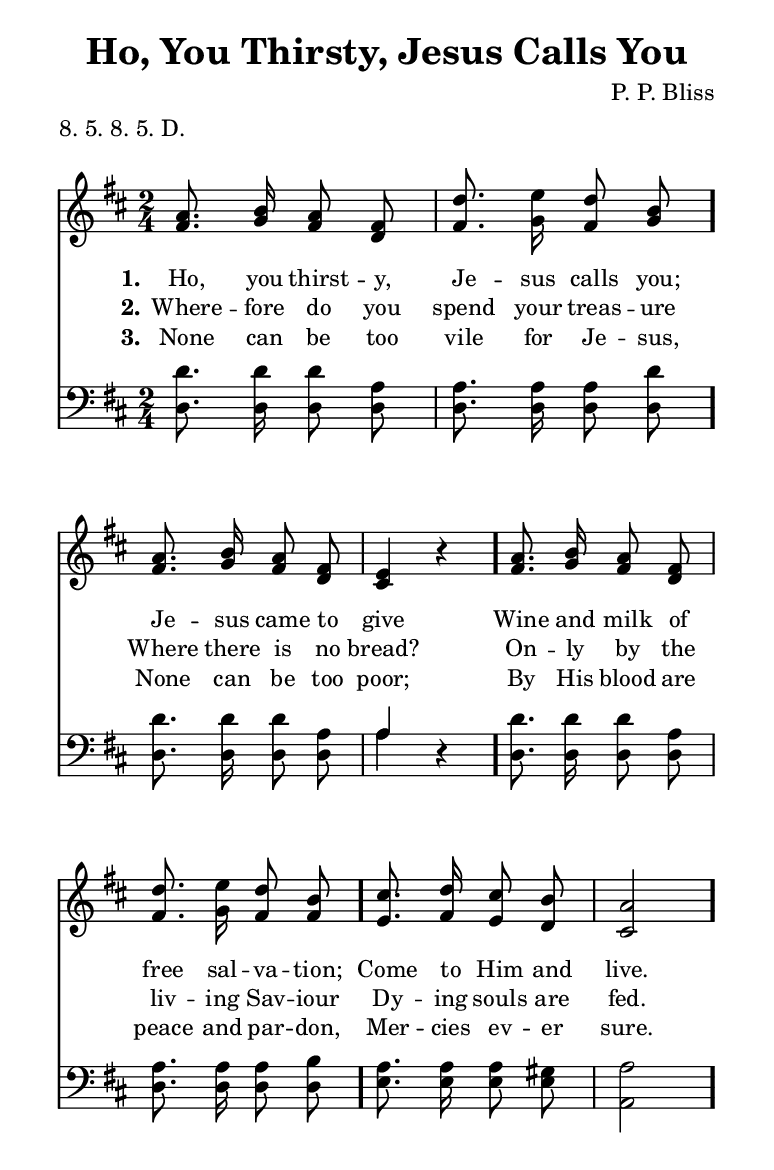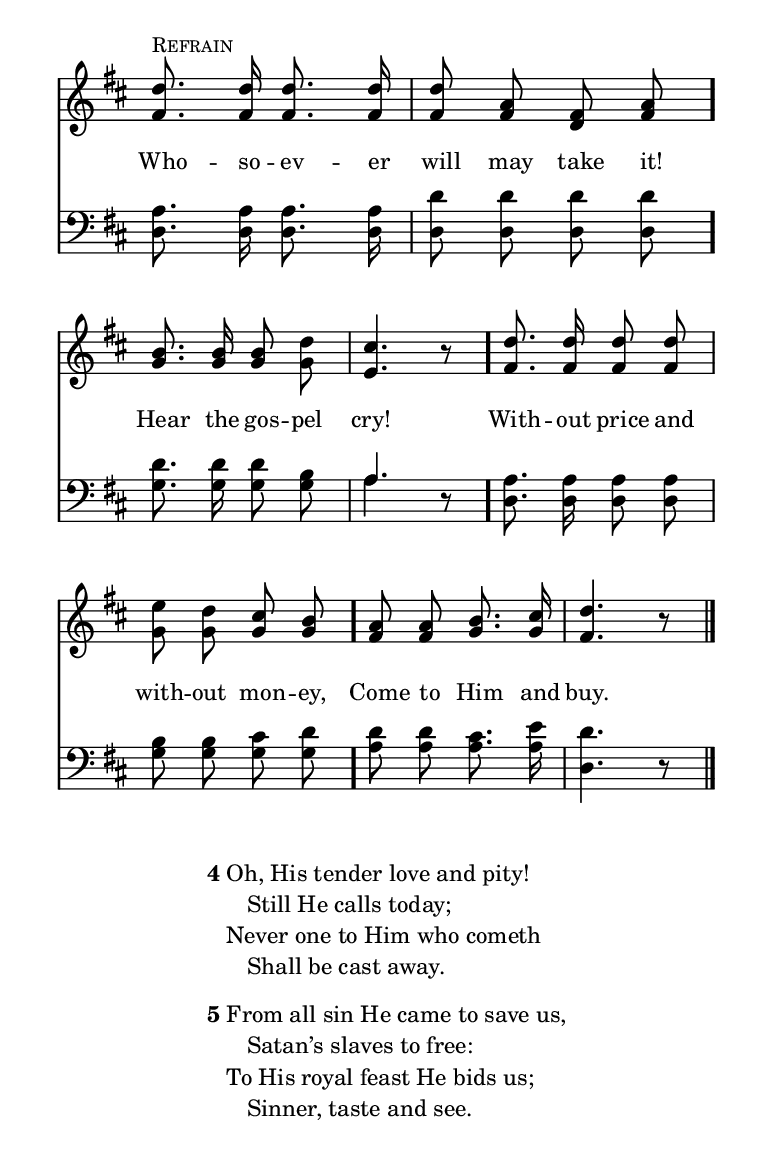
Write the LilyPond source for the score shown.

\include "common/global.ily"
\paper {
  \include "common/paper.ily"
}

\header{
  %gospel
  hymnnumber = "94"
  title = "Ho, You Thirsty, Jesus Calls You"
  tunename = "Hold the Fort"
  meter = "8. 5. 8. 5. D."
  poet = ""
  composer = "P. P. Bliss"
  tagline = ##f
}

% for fermata in MIDI
ta = { \tempo 8=90 }
tb = { \tempo 8=45 }

patternAA = { c8. c16 c8  c8  | c8. c16 c8 c8 }
patternAB = { c8. c16 c8. c16 | c8  c8  c8 c8 }
patternAC = { c8. c16 c8  c8  | c8  c8  c8 c8 }

patternBA = { c8. c16 c8 c8 | c4 c4 }
patternBB = { c8. c16 c8 c8 | c2 }
patternBC = { c8. c16 c8 c8 | c4. c8 }
patternBD = { c8 c8 c8. c16 | c4. c8 }

global = {
  \include "common/overrides.ily"
  \override Staff.TimeSignature.style = #'numbered
  \time 2/4
  \override Score.MetronomeMark.transparent = ##t % hide all fermata changes too
  \ta
  \key d \major
  %\partial 4
  \autoBeamOff
}

notesSoprano = {
\global
\relative c'' {

  \changePitch \patternAA { a b a fis | d' e d b }
  \changePitch \patternBA { a b a fis | e r }
  \changePitch \patternAA { a b a fis | d' e d b }
  \changePitch \patternBB { cis d cis b | a }

  << s^\markup { \small \caps "Refrain" }
  \changePitch \patternAB { d d d d | d a fis a } >>
  \changePitch \patternBC { b b b d | cis r }
  \changePitch \patternAC { d d d d | e d cis b }
  \changePitch \patternBD { a a b cis | d r }

  \bar "|."

}
}

notesAlto = {
\global
\relative e' {

  \changePitch \patternAA { fis g fis d | fis g fis g }
  \changePitch \patternBA { fis g fis d | cis r }
  \changePitch \patternAA { fis g fis d | fis g fis fis }
  \changePitch \patternBB { e fis e d | cis }

  \changePitch \patternAB { fis fis fis fis | fis fis d fis }
  \changePitch \patternBC { g g g g | e r }
  \changePitch \patternAC { fis fis fis fis | g g g g }
  \changePitch \patternBD { fis fis g g | fis r }

}
}

notesTenor = {
\global
\relative a {

  \changePitch \patternAA { d d d a | a a a d }
  \changePitch \patternBA { d d d a | a r }
  \changePitch \patternAA { d d d a | a a a b }
  \changePitch \patternBB { a a a gis | a }

  \changePitch \patternAB { a a a a | d d d d }
  \changePitch \patternBC { d d d b | a r }
  \changePitch \patternAC { a a a a | b b cis d }
  \changePitch \patternBD { d d cis e | d r }

}
}

notesBass = {
\global
\relative f {

  \changePitch \patternAA { d d d d | d d d d }
  \changePitch \patternBA { d d d d | a' r }
  \changePitch \patternAA { d, d d d | d d d d }
  \changePitch \patternBB { e e e e | a, }

  \changePitch \patternAB { d d d d | d d d d }
  \changePitch \patternBC { g g g g | a r }
  \changePitch \patternAC { d, d d d | g g g g }
  \changePitch \patternBD { a a a a | d, r }

}
}

Refrain = \lyricmode {

Who -- so -- ev -- er will may take it! \bar "."
Hear the gos -- pel cry! \bar "." \eogbreak
With -- out price and with -- out mon -- ey, \bar "."
Come to Him and buy. \bar "." \eogbreak

}

wordsA = \lyricmode {
\set stanza = "1."

Ho, you thirst -- y, Je -- sus calls you; \bar "."
Je -- sus came to give \bar "." \eogbreak
Wine and milk of free sal -- va -- tion; \bar "."
Come to Him and live. \bar "." \eogbreak

}

wordsB = \lyricmode {
\set stanza = "2."

Where -- fore do you spend your treas -- ure
Where there is no bread?
On -- ly by the liv -- ing Sav -- iour
Dy -- ing souls are fed.

\Refrain

}

wordsC = \lyricmode {
\set stanza = "3."

None can be too vile for Je -- sus,
None can be too poor;
By His blood are peace and par -- don,
Mer -- cies ev -- er sure.

}

wordsD = \markuplist {

\line { Oh, His tender love and pity! }
\line { { \hspace #2 } Still He calls today; }
\line { Never one to Him who cometh }
\line { { \hspace #2 } Shall be cast away. }

}

wordsE = \markuplist {

\line { From all sin He came to save us, }
\line { { \hspace #2 } Satan’s slaves to free: }
\line { To His royal feast He bids us; }
\line { { \hspace #2 } Sinner, taste and see. }

}

\score {
  \context ChoirStaff <<
    \context Staff = upper <<
      \set Staff.autoBeaming = ##f
      \set ChoirStaff.systemStartDelimiter = #'SystemStartBar
      \set ChoirStaff.printPartCombineTexts = ##f
      \partcombine #'(2 . 11) \notesSoprano \notesAlto
      \context NullVoice = sopranos { \voiceOne << \notesSoprano >> }
      \context Lyrics = one   \lyricsto sopranos \wordsA
      \context Lyrics = two   \lyricsto sopranos \wordsB
      \context Lyrics = three \lyricsto sopranos \wordsC
    >>
    \context Staff = men <<
      \set Staff.autoBeaming = ##f
      \clef bass
      \set ChoirStaff.printPartCombineTexts = ##f
      \partcombine #'(2 . 11) \notesTenor \notesBass
    >>
  >>
  \layout {
    \include "common/layout.ily"
  }
  \midi{
    \include "common/midi.ily"
  }
}

\noPageBreak

\markup { \fill-line { \column {
  \line{ \bold 4 \column { \wordsD } } \combine \null \vspace #0.4
  \line{ \bold 5 \column { \wordsE } } \combine \null \vspace #0.4
} } }

\version "2.19.49"  % necessary for upgrading to future LilyPond versions.

% vi:set et ts=2 sw=2 ai nocindent syntax=lilypond:
